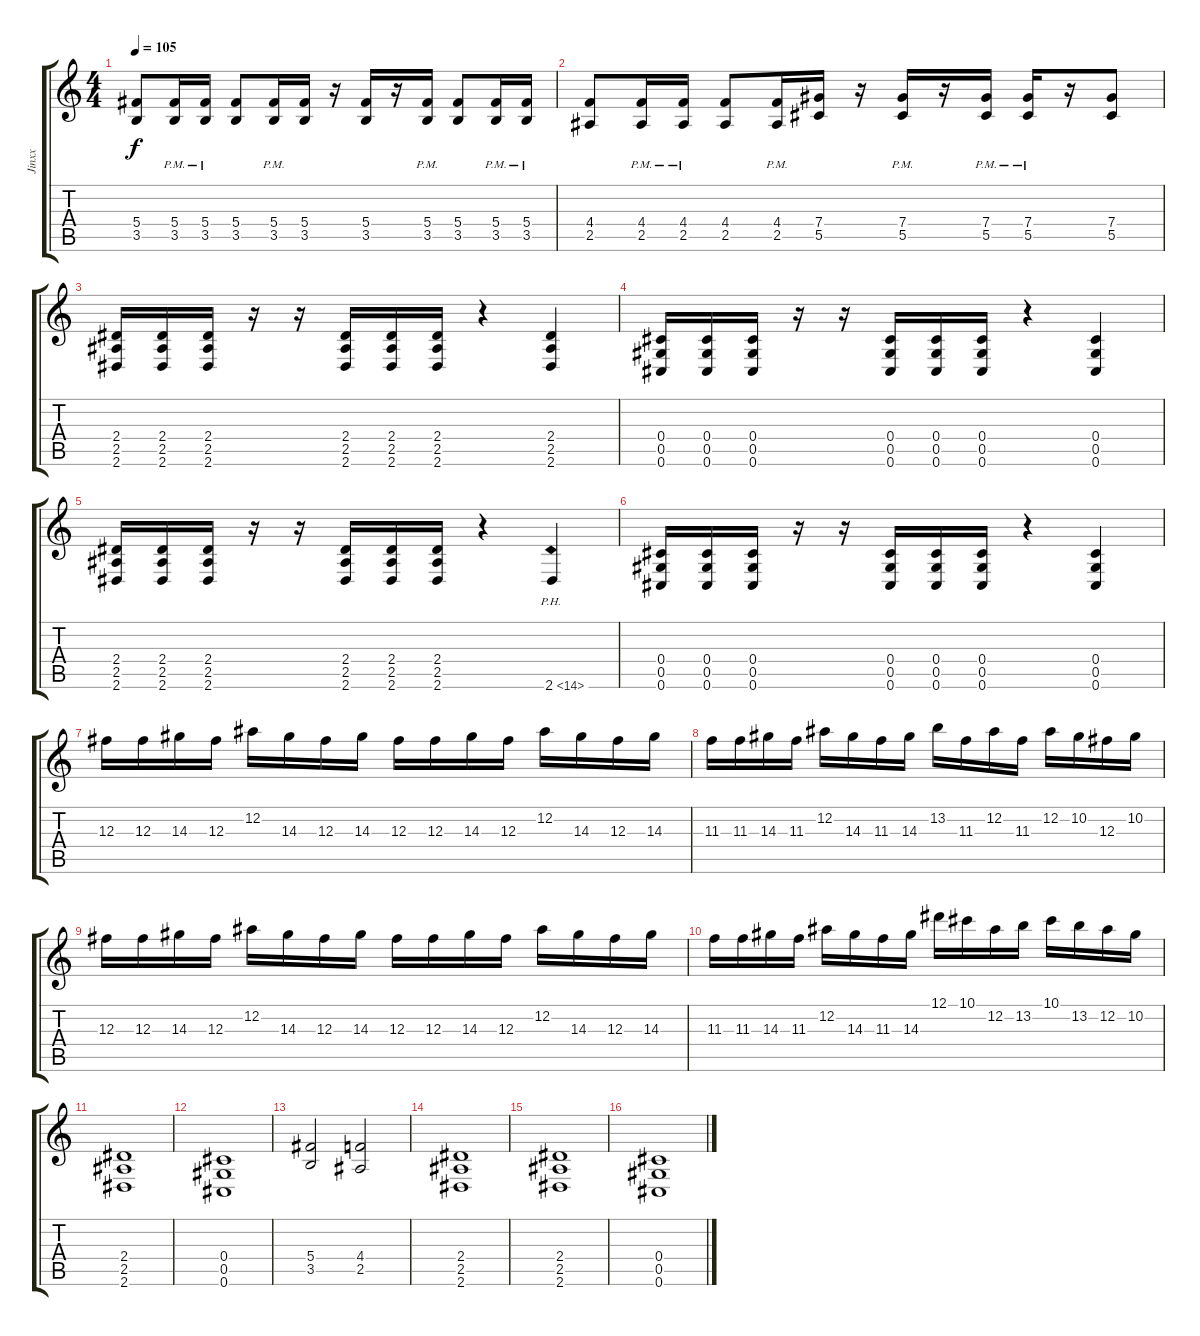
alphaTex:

\track ("Jinxx" "Jinxx") {instrument overdrivenguitar}
\staff {score tabs}
\tuning (Eb4 Bb3 Gb3 Db3 Ab2 Db2) {hide}
\ts (4 4)
\tempo 105
\clef g2
\ks c
(5.4 3.5).8{dy f} (5.4{pm} 3.5{pm}).16 (5.4{pm} 3.5{pm}).16 (5.4 3.5).8 (5.4{pm} 3.5{pm}).16 (5.4 3.5).16 r.16 (5.4 3.5).16 r.16 (5.4{pm} 3.5{pm}).16 (5.4 3.5).8 (5.4{pm} 3.5{pm}).16 (5.4{pm} 3.5{pm}).16 |
(4.4 2.5).8 (4.4{pm} 2.5{pm}).16 (4.4{pm} 2.5{pm}).16 (4.4 2.5).8 (4.4{pm} 2.5{pm}).16 (7.4 5.5).16 r.16 (7.4{pm} 5.5{pm}).16 r.16 (7.4{pm} 5.5{pm}).16 (7.4{pm} 5.5{pm}).16 r.16 (7.4 5.5).8 |
(2.4 2.5 2.6).16 (2.4 2.5 2.6).16 (2.4 2.5 2.6).16 r.16 r.16 (2.4 2.5 2.6).16 (2.4 2.5 2.6).16 (2.4 2.5 2.6).16 r.4 (2.4 2.5 2.6).4 |
(0.4 0.5 0.6).16 (0.4 0.5 0.6).16 (0.4 0.5 0.6).16 r.16 r.16 (0.4 0.5 0.6).16 (0.4 0.5 0.6).16 (0.4 0.5 0.6).16 r.4 (0.4 0.5 0.6).4 |
(2.4 2.5 2.6).16 (2.4 2.5 2.6).16 (2.4 2.5 2.6).16 r.16 r.16 (2.4 2.5 2.6).16 (2.4 2.5 2.6).16 (2.4 2.5 2.6).16 r.4 2.6{ph 12}.4 |
(0.4 0.5 0.6).16 (0.4 0.5 0.6).16 (0.4 0.5 0.6).16 r.16 r.16 (0.4 0.5 0.6).16 (0.4 0.5 0.6).16 (0.4 0.5 0.6).16 r.4 (0.4 0.5 0.6).4 |
12.3.16 12.3.16 14.3.16 12.3.16 12.2.16 14.3.16 12.3.16 14.3.16 12.3.16 12.3.16 14.3.16 12.3.16 12.2.16 14.3.16 12.3.16 14.3.16 |
11.3.16 11.3.16 14.3.16 11.3.16 12.2.16 14.3.16 11.3.16 14.3.16 13.2.16 11.3.16 12.2.16 11.3.16 12.2.16 10.2.16 12.3.16 10.2.16 |
12.3.16 12.3.16 14.3.16 12.3.16 12.2.16 14.3.16 12.3.16 14.3.16 12.3.16 12.3.16 14.3.16 12.3.16 12.2.16 14.3.16 12.3.16 14.3.16 |
11.3.16 11.3.16 14.3.16 11.3.16 12.2.16 14.3.16 11.3.16 14.3.16 12.1.16 10.1.16 12.2.16 13.2.16 10.1.16 13.2.16 12.2.16 10.2.16 |
(2.4 2.5 2.6).1 |
(0.4 0.5 0.6).1 |
(5.4 3.5).2 (4.4 2.5).2 |
(2.4 2.5 2.6).1 |
(2.4 2.5 2.6).1 |
(0.4 0.5 0.6).1
